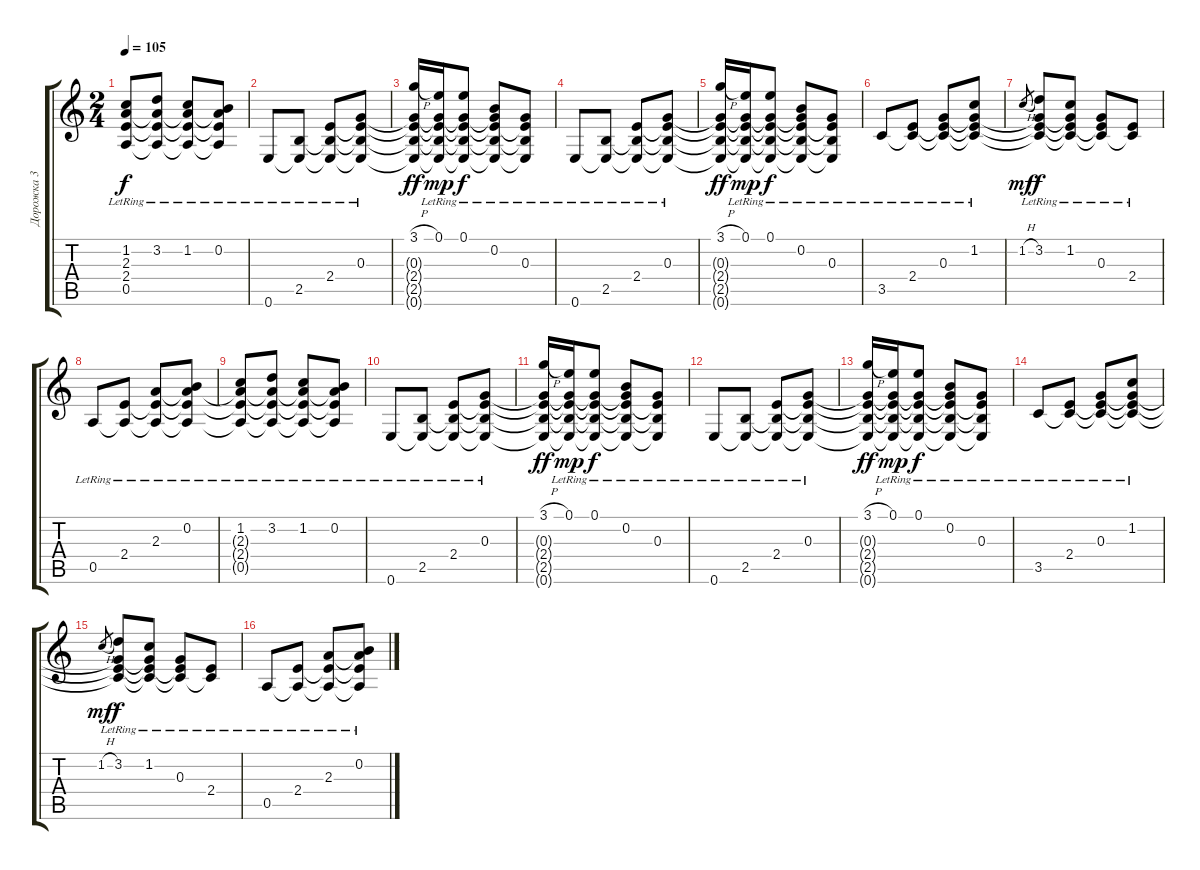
\track ("Дорожка 3" "Дорожка 3") {instrument overdrivenguitar}
\staff {score tabs}
\tuning (E4 B3 G3 D3 A2 E2) {hide}
\ts (2 4)
\tempo 105
\clef g2
\ks c
(1.2{lr} 2.3{t} 2.4{t} 0.5{t}).8{dy f} (3.2{lr} 2.3{t} 2.4{t} 0.5{t}).8 (1.2{lr} 2.3{t} 2.4{t} 0.5{t}).8 (0.2{lr} 2.3{t} 2.4{t} 0.5{t}).8 |
0.6{lr}.8{volume 12 instrument acousticguitarsteel} (2.5{lr} 0.6{t}).8 (2.4{lr} 2.5{t} 0.6{t}).8 (0.3{lr} 2.4{t} 2.5{t} 0.6{t}).8 |
(3.1{h} 0.3{t} 2.4{t} 2.5{t} 0.6{t}).16{dy ff} (0.1{lr} 0.3{t} 2.4{t} 2.5{t} 0.6{t}).16{dy mp} (0.1{lr} 0.3{t} 2.4{t} 2.5{t} 0.6{t}).8{dy f} (0.2{lr} 0.3{t} 2.4{t} 2.5{t} 0.6{t}).8 (0.3{lr} 2.4{t} 2.5{t} 0.6{t}).8 |
0.6{lr}.8 (2.5{lr} 0.6{t}).8 (2.4{lr} 2.5{t} 0.6{t}).8 (0.3{lr} 2.4{t} 2.5{t} 0.6{t}).8 |
(3.1{h} 0.3{t} 2.4{t} 2.5{t} 0.6{t}).16{dy ff} (0.1{lr} 0.3{t} 2.4{t} 2.5{t} 0.6{t}).16{dy mp} (0.1{lr} 0.3{t} 2.4{t} 2.5{t} 0.6{t}).8{dy f} (0.2{lr} 0.3{t} 2.4{t} 2.5{t} 0.6{t}).8 (0.3{lr} 2.4{t} 2.5{t} 0.6{t}).8 |
3.5{lr}.8 (2.4{lr} 3.5{t}).8 (0.3{lr} 2.4{t} 3.5{t}).8 (1.2{lr} 0.3{t} 2.4{t} 3.5{t}).8 |
1.2{h}.8{gr dy mf} (3.2{lr} 0.3{t} 2.4{t} 3.5{t}).8{dy f} (1.2{lr} 0.3{t} 2.4{t} 3.5{t}).8 (0.3{lr} 2.4{t} 3.5{t}).8 (2.4{lr} 3.5{t}).8 |
0.5{lr}.8 (2.4{lr} 0.5{t}).8 (2.3{lr} 2.4{t} 0.5{t}).8 (0.2{lr} 2.3{t} 2.4{t} 0.5{t}).8 |
(1.2{lr} 2.3{t} 2.4{t} 0.5{t}).8 (3.2{lr} 2.3{t} 2.4{t} 0.5{t}).8 (1.2{lr} 2.3{t} 2.4{t} 0.5{t}).8 (0.2{lr} 2.3{t} 2.4{t} 0.5{t}).8 |
0.6{lr}.8 (2.5{lr} 0.6{t}).8 (2.4{lr} 2.5{t} 0.6{t}).8 (0.3{lr} 2.4{t} 2.5{t} 0.6{t}).8 |
(3.1{h} 0.3{t} 2.4{t} 2.5{t} 0.6{t}).16{dy ff} (0.1{lr} 0.3{t} 2.4{t} 2.5{t} 0.6{t}).16{dy mp} (0.1{lr} 0.3{t} 2.4{t} 2.5{t} 0.6{t}).8{dy f} (0.2{lr} 0.3{t} 2.4{t} 2.5{t} 0.6{t}).8 (0.3{lr} 2.4{t} 2.5{t} 0.6{t}).8 |
0.6{lr}.8 (2.5{lr} 0.6{t}).8 (2.4{lr} 2.5{t} 0.6{t}).8 (0.3{lr} 2.4{t} 2.5{t} 0.6{t}).8 |
(3.1{h} 0.3{t} 2.4{t} 2.5{t} 0.6{t}).16{dy ff} (0.1{lr} 0.3{t} 2.4{t} 2.5{t} 0.6{t}).16{dy mp} (0.1{lr} 0.3{t} 2.4{t} 2.5{t} 0.6{t}).8{dy f} (0.2{lr} 0.3{t} 2.4{t} 2.5{t} 0.6{t}).8 (0.3{lr} 2.4{t} 2.5{t} 0.6{t}).8 |
3.5{lr}.8 (2.4{lr} 3.5{t}).8 (0.3{lr} 2.4{t} 3.5{t}).8 (1.2{lr} 0.3{t} 2.4{t} 3.5{t}).8 |
1.2{h}.8{gr dy mf} (3.2{lr} 0.3{t} 2.4{t} 3.5{t}).8{dy f} (1.2{lr} 0.3{t} 2.4{t} 3.5{t}).8 (0.3{lr} 2.4{t} 3.5{t}).8 (2.4{lr} 3.5{t}).8 |
0.5{lr}.8 (2.4{lr} 0.5{t}).8 (2.3{lr} 2.4{t} 0.5{t}).8 (0.2{lr} 2.3{t} 2.4{t} 0.5{t}).8
